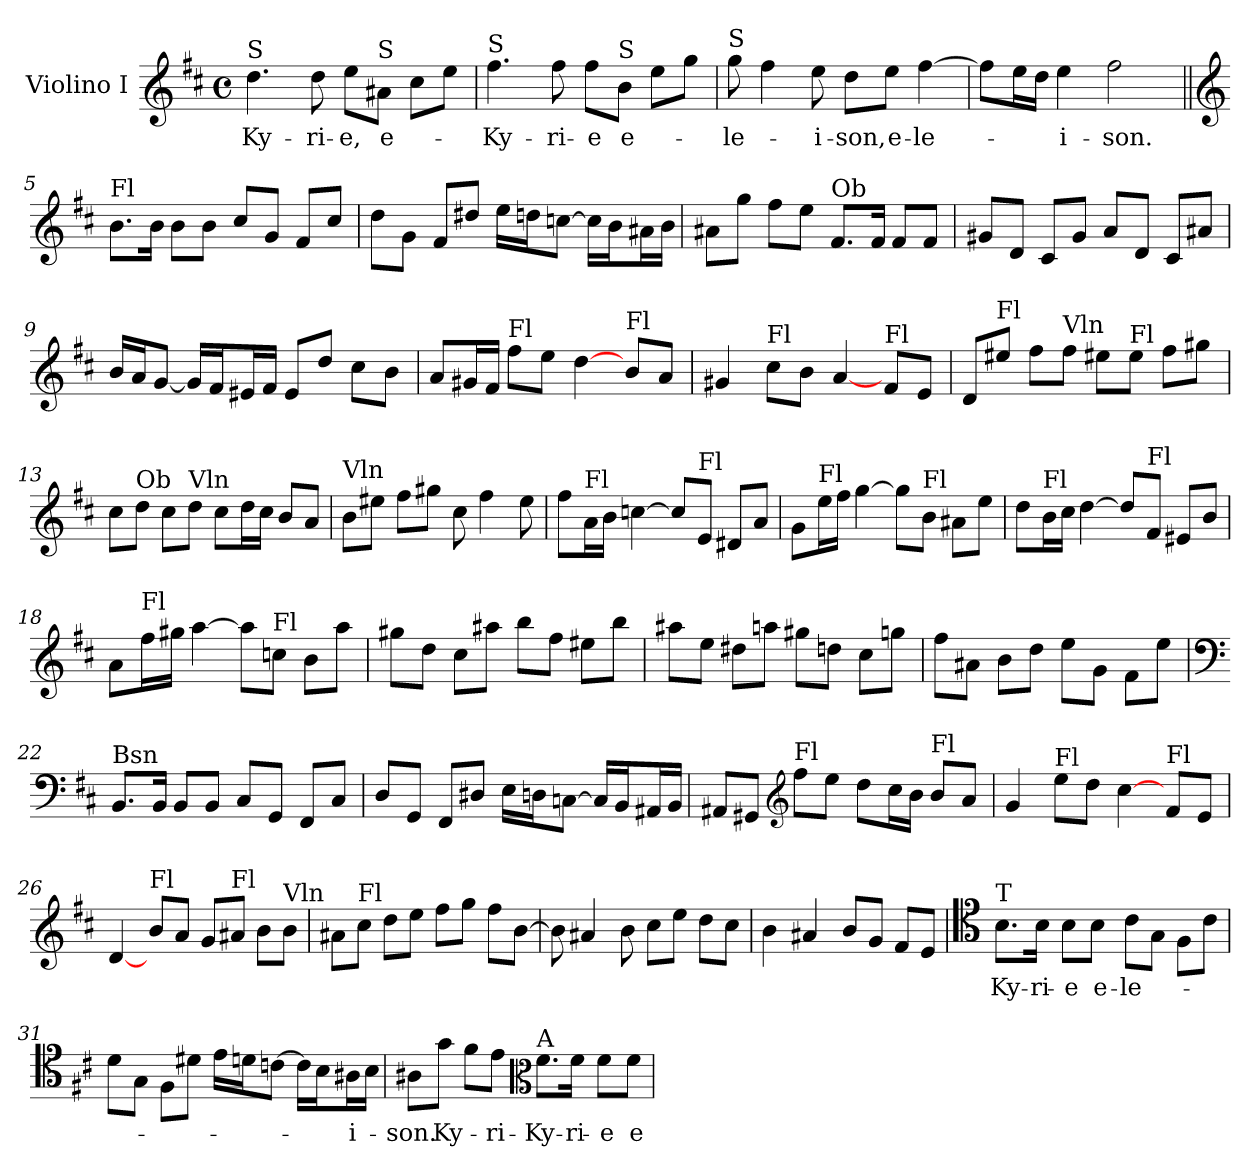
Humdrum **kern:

**kern	**text
*part1	*part1
*staff1	*staff1
*I"Violino I	*
*I'Vln. I	*
*clefG2	*
*k[f#c#]	*
*M4/4	*
*met(c)	*
=1	=1
!LO:TX:a:t=S	!
4.dd	Ky-
8dd	-ri-
8ee\L	-e,
!LO:TX:a:t=S	!
8a#X\J	e-
8cc#\L	.
8ee\J	.
=2	=2
!LO:TX:a:t=S	!
4.ff#	Ky-
8ff#	-ri-
8ff#\L	-e
!LO:TX:a:t=S	!
8b\J	e-
8ee\L	.
8gg\J	.
=3	=3
!LO:TX:a:t=S	!
8gg	-le-
4ff#	.
8ee	-i-
8dd\L	-son,
8ee\J	e-
[4ff#	-le-
=4	=4
8ff#\L]	.
16ee\L	.
16dd\JJ	.
4ee	-i-
2ff#	-son.
=5||	=5||
*clefG2	*
!LO:TX:a:t=Fl	!
8.b\L	.
16b\Jk	.
8b\L	.
8b\J	.
8cc#/L	.
8g/J	.
8f#/L	.
8cc#/J	.
=6	=6
8dd\L	.
8g\J	.
8f#/L	.
8dd#X/J	.
16ee\LL	.
16ddn\J	.
[8ccn\J	.
16cc\LL]	.
16b\J	.
16a#X\L	.
16b\JJ	.
=7	=7
8a#X\L	.
8gg\J	.
8ff#\L	.
8ee\J	.
!LO:TX:a:t=Ob	!
8.f#/L	.
16f#/Jk	.
8f#/L	.
8f#/J	.
=8	=8
8g#X/L	.
8d/J	.
8c#/L	.
8g#/J	.
8a/L	.
8d/J	.
8c#/L	.
8a#X/J	.
=9	=9
16b/LL	.
16a/J	.
[8g/J	.
16g/LL]	.
16f#/J	.
16e#X/L	.
16f#/JJ	.
8e#/L	.
8dd/J	.
8cc#\L	.
8b\J	.
=10	=10
8a/L	.
16g#X/L	.
16f#/JJ	.
!LO:TX:a:t=Fl	!
8ff#\L	.
8ee\J	.
[4dd	.
!LO:TX:a:t=Fl	!
8b/L	.
8a/J	.
=11	=11
4g#X	.
!LO:TX:a:t=Fl	!
8cc#\L	.
8b\J	.
[4a	.
!LO:TX:a:t=Fl	!
8f#/L	.
8e/J	.
=12	=12
8d/L	.
!LO:TX:a:t=Fl	!
8ee#X/J	.
8ff#\L	.
!LO:TX:a:t=Vln	!
8ff#\J	.
8ee#X\L	.
!LO:TX:a:t=Fl	!
8ee#\J	.
8ff#\L	.
8gg#X\J	.
=13	=13
8cc#\L	.
!LO:TX:a:t=Ob	!
8dd\J	.
8cc#\L	.
!LO:TX:a:t=Vln	!
8dd\J	.
8cc#\L	.
16dd\L	.
16cc#\JJ	.
8b/L	.
8a/J	.
=14	=14
!LO:TX:a:t=Vln	!
8b\L	.
8ee#X\J	.
8ff#\L	.
8gg#X\J	.
8cc#	.
4ff#	.
8ee#	.
=15	=15
8ff#\L	.
!LO:TX:a:t=Fl	!
16a\L	.
16b\JJ	.
[4ccn	.
8cc/L]	.
!LO:TX:a:t=Fl	!
8e/J	.
8d#X/L	.
8a/J	.
=16	=16
8g\L	.
!LO:TX:a:t=Fl	!
16ee\L	.
16ff#\JJ	.
[4gg	.
8gg\L]	.
!LO:TX:a:t=Fl	!
8b\J	.
8a#X\L	.
8ee\J	.
=17	=17
8dd\L	.
!LO:TX:a:t=Fl	!
16b\L	.
16cc#\JJ	.
[4dd	.
8dd/L]	.
!LO:TX:a:t=Fl	!
8f#/J	.
8e#X/L	.
8b/J	.
=18	=18
8a\L	.
!LO:TX:a:t=Fl	!
16ff#\L	.
16gg#X\JJ	.
[4aa	.
8aa\L]	.
!LO:TX:a:t=Fl	!
8ccn\J	.
8b\L	.
8aa\J	.
=19	=19
8gg#X\L	.
8dd\J	.
8cc#\L	.
8aa#X\J	.
8bb\L	.
8ff#\J	.
8ee#X\L	.
8bb\J	.
=20	=20
8aa#X\L	.
8ee\J	.
8dd#X\L	.
8aan\J	.
8gg#X\L	.
8ddn\J	.
8cc#\L	.
8ggn\J	.
=21	=21
8ff#\L	.
8a#X\J	.
8b\L	.
8dd\J	.
8ee\L	.
8g\J	.
8f#\L	.
8ee\J	.
=22	=22
*clefF4	*
!LO:TX:a:t=Bsn	!
8.BB/L	.
16BB/Jk	.
8BB/L	.
8BB/J	.
8C#/L	.
8GG/J	.
8FF#/L	.
8C#/J	.
=23	=23
8D/L	.
8GG/J	.
8FF#/L	.
8D#X/J	.
16E\LL	.
16Dn\J	.
[8Cn\J	.
16C/LL]	.
16BB/J	.
16AA#X/L	.
16BB/JJ	.
=24	=24
8AA#X/L	.
8GG#X/J	.
*clefG2	*
!LO:TX:a:t=Fl	!
8ff#\L	.
8ee\J	.
8dd\L	.
16cc#\L	.
16b\JJ	.
!LO:TX:a:t=Fl	!
8b/L	.
8a/J	.
=25	=25
4g	.
!LO:TX:a:t=Fl	!
8ee\L	.
8dd\J	.
[4cc#	.
!LO:TX:a:t=Fl	!
8f#/L	.
8e/J	.
=26	=26
[4d	.
!LO:TX:a:t=Fl	!
8b/L	.
8a/J	.
8g/L	.
!LO:TX:a:t=Fl	!
8a#X/J	.
8b\L	.
!LO:TX:a:t=Vln	!
8b\J	.
=27	=27
8a#X\L	.
!LO:TX:a:t=Fl	!
8cc#\J	.
8dd\L	.
8ee\J	.
8ff#\L	.
8gg\J	.
8ff#\L	.
[8b\J	.
=28	=28
8b]	.
4a#X	.
8b	.
8cc#\L	.
8ee\J	.
8dd\L	.
8cc#\J	.
=29	=29
4b	.
4a#X	.
8b/L	.
8g/J	.
8f#/L	.
8e/J	.
=30	=30
*clefC4	*
!LO:TX:a:t=T	!
8.B\L	Ky-
16B\Jk	-ri-
8B\L	-e
8B\J	e-
8c#\L	-le-
8G\J	.
8F#\L	.
8c#\J	.
=31	=31
8d\L	.
8G\J	.
8F#\L	.
8d#X\J	.
16e\LL	.
16dn\J	.
[8cn\J	.
16c\LL]	.
16B\J	.
16A#X\L	-i-
16B\JJ	.
=32	=32
8A#X\L	-son.
8g\J	Ky-
8f#\L	.
8e\J	-ri-
*clefC3	*
!LO:TX:a:t=A	!
8.f#\L	Ky-
16f#\Jk	-ri-
8f#\L	-e
8f#\J	e-
=	=
*-	*-
